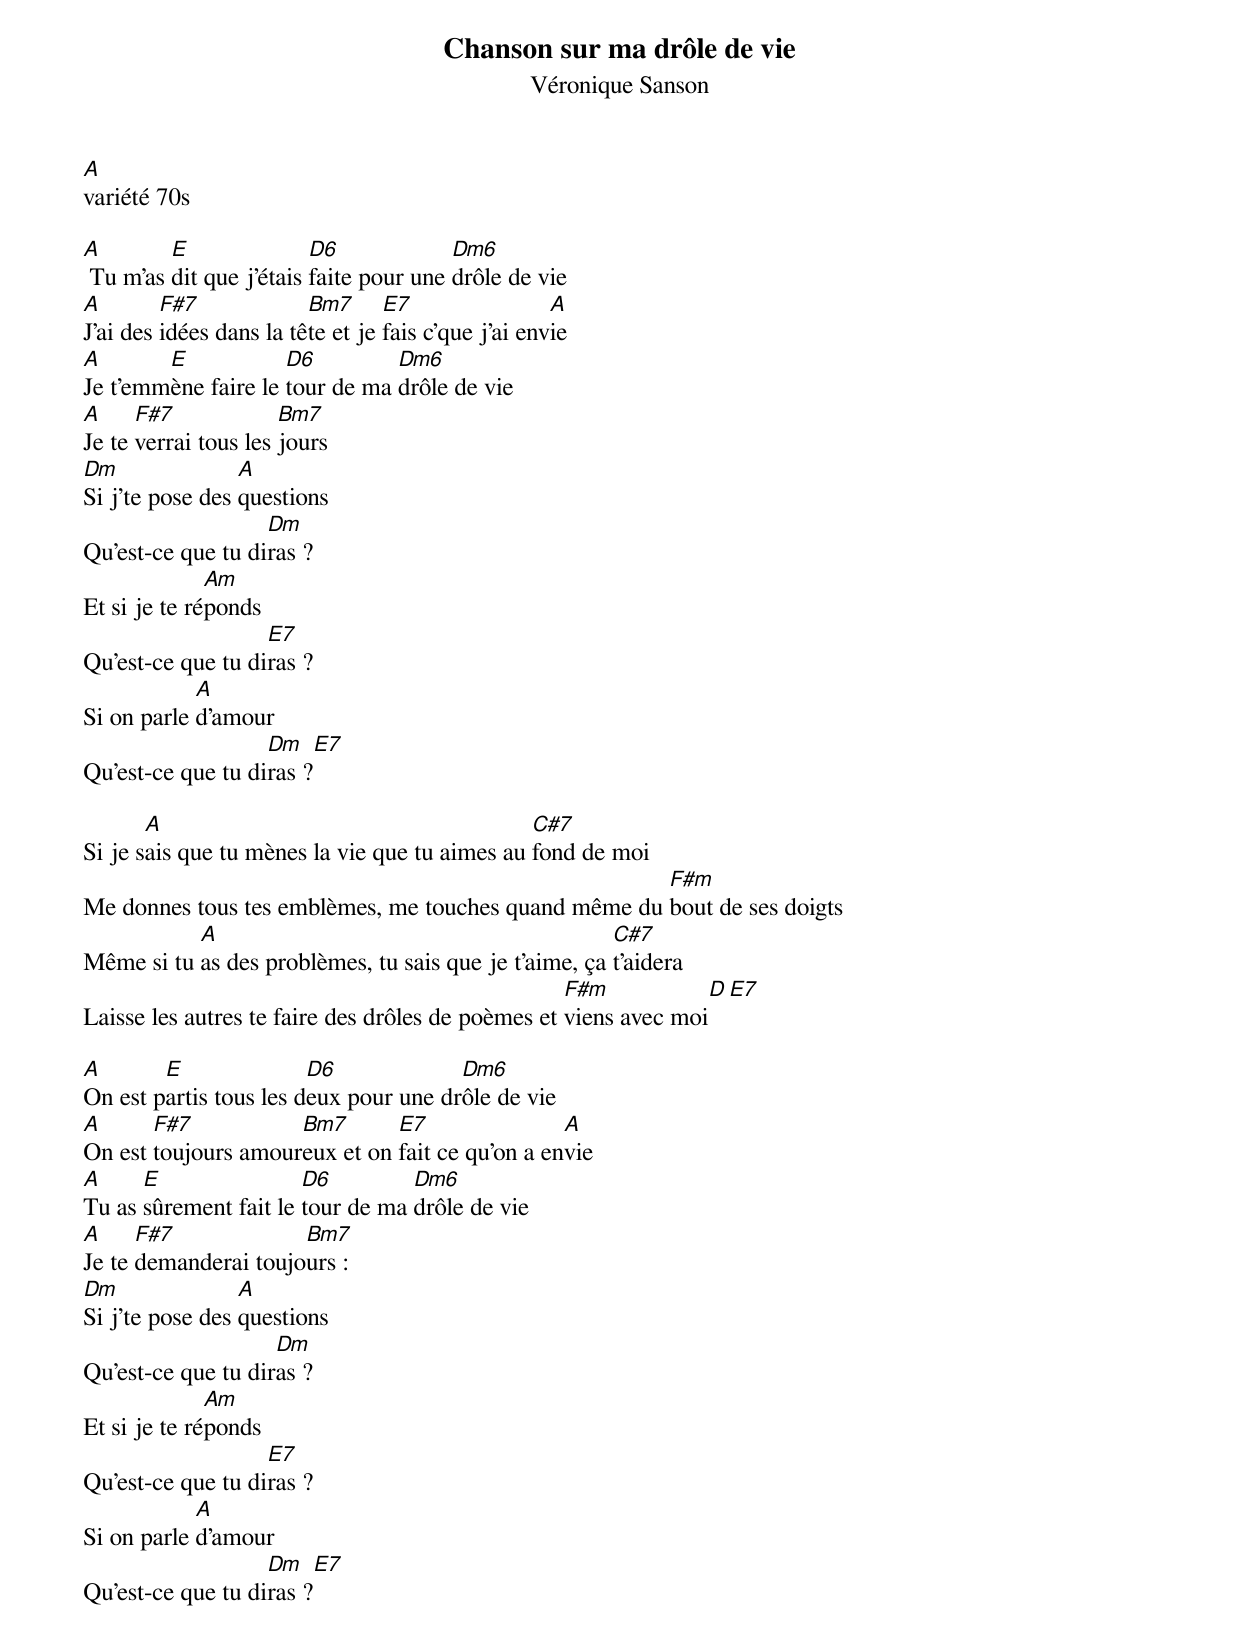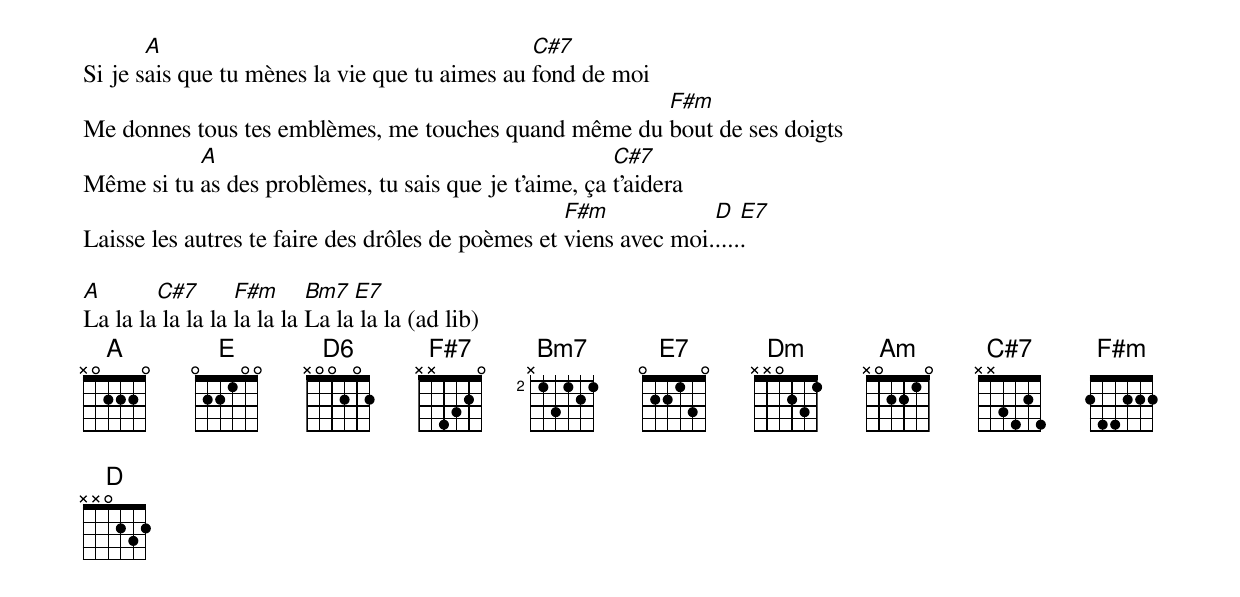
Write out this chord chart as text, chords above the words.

Chanson sur ma drôle de vie
Véronique Sanson
A
variété 70s

A        E               D6             Dm6
 Tu m'as dit que j'étais faite pour une drôle de vie
A        F#7             Bm7      E7                 A
J'ai des idées dans la tête et je fais c'que j'ai envie
A       E            D6         Dm6
Je t'emmène faire le tour de ma drôle de vie
A     F#7             Bm7
Je te verrai tous les jours
Dm               A
Si j'te pose des questions
                   Dm
Qu'est-ce que tu diras ?
              Am
Et si je te réponds
                   E7
Qu'est-ce que tu diras ?
            A
Si on parle d'amour
                   Dm    E7
Qu'est-ce que tu diras ?

       A                                       C#7
Si je sais que tu mènes la vie que tu aimes au fond de moi
                                                      F#m
Me donnes tous tes emblèmes, me touches quand même du bout de ses doigts
           A                                           C#7
Même si tu as des problèmes, tu sais que je t'aime, ça t'aidera
                                                   F#m            D   E7
Laisse les autres te faire des drôles de poèmes et viens avec moi

A       E               D6             Dm6
On est partis tous les deux pour une drôle de vie
A      F#7           Bm7       E7                A
On est toujours amoureux et on fait ce qu'on a envie
A     E                D6         Dm6
Tu as sûrement fait le tour de ma drôle de vie
A     F#7             Bm7
Je te demanderai toujours :
Dm               A
Si j'te pose des questions
                    Dm
Qu'est-ce que tu diras ?
              Am
Et si je te réponds
                   E7
Qu'est-ce que tu diras ?
            A
Si on parle d'amour
                   Dm    E7
Qu'est-ce que tu diras ?

       A                                       C#7
Si je sais que tu mènes la vie que tu aimes au fond de moi
                                                      F#m
Me donnes tous tes emblèmes, me touches quand même du bout de ses doigts
           A                                           C#7
Même si tu as des problèmes, tu sais que je t'aime, ça t'aidera
                                                   F#m            D   E7
Laisse les autres te faire des drôles de poèmes et viens avec moi......

A       C#7       F#m      Bm7  E7
La la la la la la la la la La la la la (ad lib)
